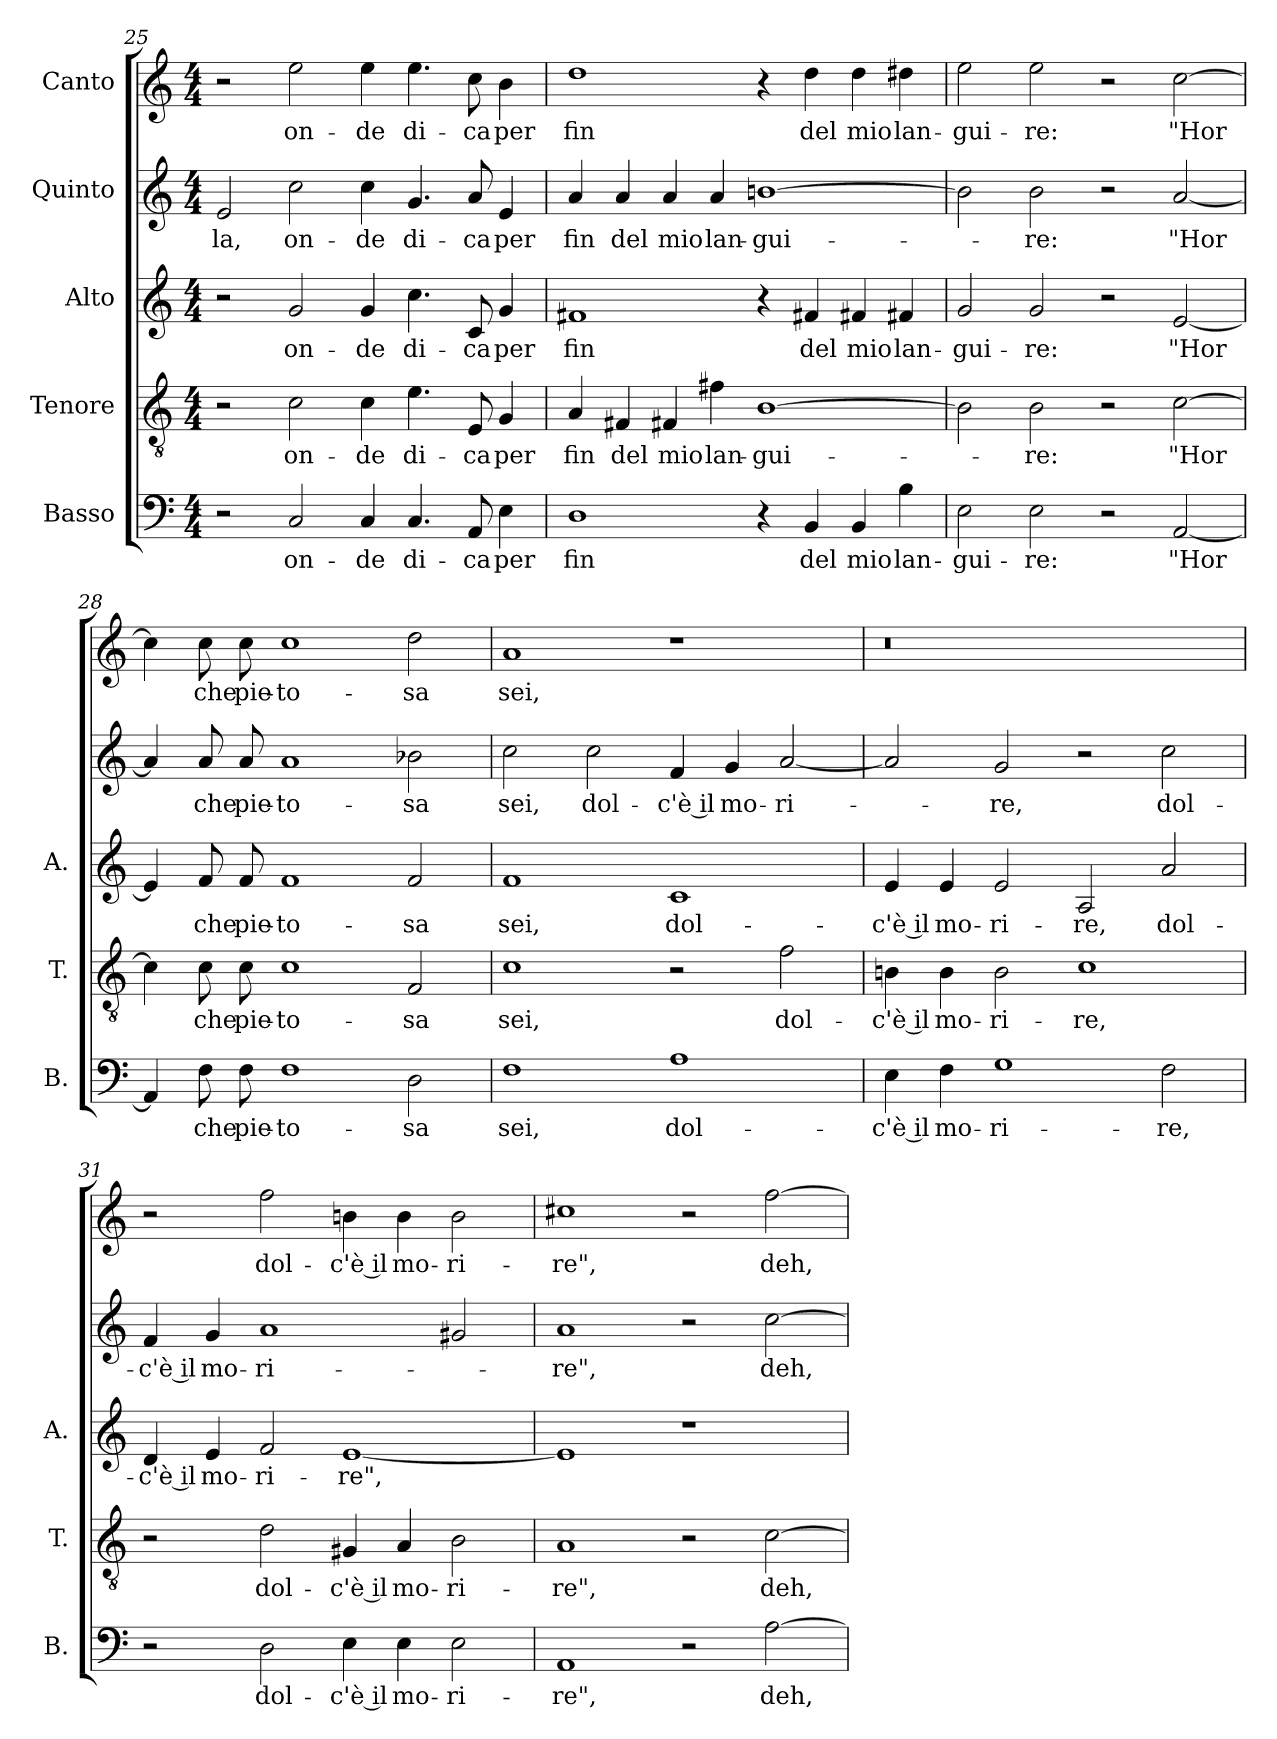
**kern	**text	**kern	**text	**kern	**text	**kern	**text	**kern	**text
*part5	*part5	*part4	*part4	*part3	*part3	*part2	*part2	*part1	*part1
*staff5	*staff5	*staff4	*staff4	*staff3	*staff3	*staff2	*staff2	*staff1	*staff1
*I"Basso	*	*I"Tenore	*	*I"Alto	*	*I"Quinto	*	*I"Canto	*
*I'B.	*	*I'T.	*	*I'A.	*	*	*	*	*
*clefF4	*	*clefGv2	*	*clefG2	*	*clefG2	*	*clefG2	*
*k[]	*	*k[]	*	*k[]	*	*k[]	*	*k[]	*
*C:	*	*C:	*	*C:	*	*C:	*	*C:	*
*M4/4	*	*M4/4	*	*M4/4	*	*M4/4	*	*M4/4	*
=25	=25	=25	=25	=25	=25	=25	=25	=25	=25
2r	.	2r	.	2r	.	2e/	-la,	2r	.
2C/	on-	2c\	on-	2g/	on-	2cc\	on-	2ee\	on-
4C/	-de	4c\	-de	4g/	-de	4cc\	-de	4ee\	-de
4.C/	di-	4.e\	di-	4.cc\	di-	4.g/	di-	4.ee\	di-
8AA/	-ca	8E/	-ca	8c/	-ca	8a/	-ca	8cc\	-ca
4E\	per	4G/	per	4g/	per	4e/	per	4b\	per
=26	=26	=26	=26	=26	=26	=26	=26	=26	=26
1D\	fin	4A/	fin	1f#X/	fin	4a/	fin	1dd\	fin
.	.	4F#X/	del	.	.	4a/	del	.	.
.	.	4F#X/	mio	.	.	4a/	mio	.	.
.	.	4f#X\	lan-	.	.	4a/	lan-	.	.
4r	.	[1B\	-gui-	4r	.	[1bn\	-gui-	4r	.
4BB/	del	.	.	4f#X/	del	.	.	4dd\	del
4BB/	mio	.	.	4f#X/	mio	.	.	4dd\	mio
4B\	lan-	.	.	4f#X/	lan-	.	.	4dd#X\	lan-
=27	=27	=27	=27	=27	=27	=27	=27	=27	=27
2E\	-gui-	2B\]	.	2g/	-gui-	2b\]	.	2ee\	-gui-
2E\	-re:	2B\	-re:	2g/	-re:	2b\	-re:	2ee\	-re:
2r	.	2r	.	2r	.	2r	.	2r	.
[2AA/	"Hor	[2c\	"Hor	[2e/	"Hor	[2a/	"Hor	[2cc\	"Hor
=28	=28	=28	=28	=28	=28	=28	=28	=28	=28
4AA/]	.	4c\]	.	4e/]	.	4a/]	.	4cc\]	.
8F\	che	8c\	che	8f/	che	8a/	che	8cc\	che
8F\	pie-	8c\	pie-	8f/	pie-	8a/	pie-	8cc\	pie-
1F\	-to-	1c\	-to-	1f/	-to-	1a/	-to-	1cc\	-to-
2D\	-sa	2F/	-sa	2f/	-sa	2b-X\	-sa	2dd\	-sa
=29	=29	=29	=29	=29	=29	=29	=29	=29	=29
1F\	sei,	1c\	sei,	1f/	sei,	2cc\	sei,	1a/	sei,
.	.	.	.	.	.	2cc\	dol-	.	.
1A\	dol-	2r	.	1c/	dol-	4f/	-c'è il	1r	.
.	.	.	.	.	.	4g/	mo-	.	.
.	.	2f\	dol-	.	.	[2a/	-ri-	.	.
=30	=30	=30	=30	=30	=30	=30	=30	=30	=30
!	!	!	!	!	!	!	!	!LO:N:vis=0	!
4E\	-c'è il	4Bn\	-c'è il	4e/	-c'è il	2a/]	.	1r	.
4F\	mo-	4B\	mo-	4e/	mo-	.	.	.	.
1G\	-ri-	2B\	-ri-	2e/	-ri-	2g/	-re,	.	.
.	.	1c\	-re,	2A/	-re,	2r	.	1ryy	.
2F\	-re,	.	.	2a/	dol-	2cc\	dol-	.	.
=31	=31	=31	=31	=31	=31	=31	=31	=31	=31
2r	.	2r	.	4d/	-c'è il	4f/	-c'è il	2r	.
.	.	.	.	4e/	mo-	4g/	mo-	.	.
2D\	dol-	2d\	dol-	2f/	-ri-	1a/	-ri-	2ff\	dol-
4E\	-c'è il	4G#X/	-c'è il	[1e/	-re",	.	.	4bn\	-c'è il
4E\	mo-	4A/	mo-	.	.	.	.	4b\	mo-
2E\	-ri-	2B\	-ri-	.	.	2g#X/	.	2b\	-ri-
=32	=32	=32	=32	=32	=32	=32	=32	=32	=32
1AA/	-re",	1A/	-re",	1e/]	.	1a/	-re",	1cc#X\	-re",
2r	.	2r	.	1r	.	2r	.	2r	.
[2A\	deh,	[2c\	deh,	.	.	[2cc\	deh,	[2ff\	deh,
=	=	=	=	=	=	=	=	=	=
*-	*-	*-	*-	*-	*-	*-	*-	*-	*-
